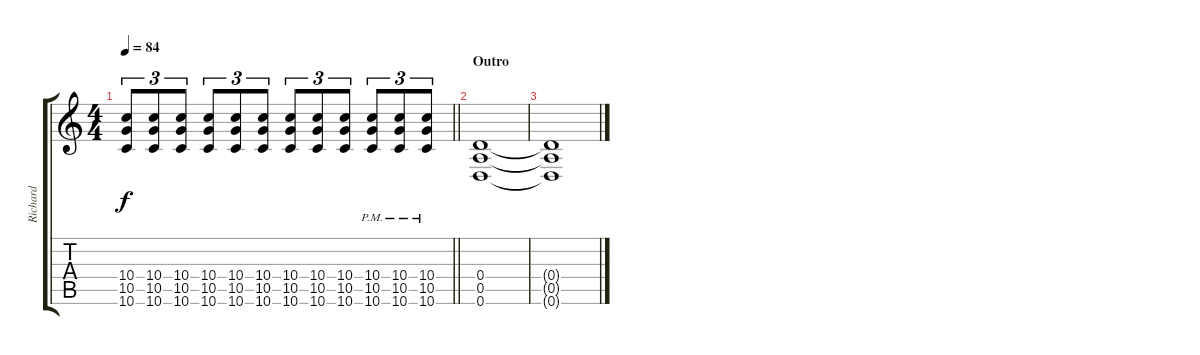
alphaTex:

\track ("Richard" "Richard") {instrument distortionguitar}
\staff {score tabs}
\tuning (E4 B3 G3 D3 A2 D2) {hide}
\ts (4 4)
\tempo 84
\clef g2
\barLineRight lightlight
\ks c
(10.4 10.5 10.6).8{tu (3 2) dy f} (10.4 10.5 10.6).8{tu (3 2)} (10.4 10.5 10.6).8{tu (3 2)} (10.4 10.5 10.6).8{tu (3 2)} (10.4 10.5 10.6).8{tu (3 2)} (10.4 10.5 10.6).8{tu (3 2)} (10.4 10.5 10.6).8{tu (3 2)} (10.4 10.5 10.6).8{tu (3 2)} (10.4 10.5 10.6).8{tu (3 2)} (10.4{pm} 10.5{pm} 10.6{pm}).8{tu (3 2)} (10.4{pm} 10.5{pm} 10.6{pm}).8{tu (3 2)} (10.4{pm} 10.5{pm} 10.6{pm}).8{tu (3 2)} |
\section ("" "Outro")
(0.4 0.5 0.6).1 |
(0.4{t} 0.5{t} 0.6{t}).1
